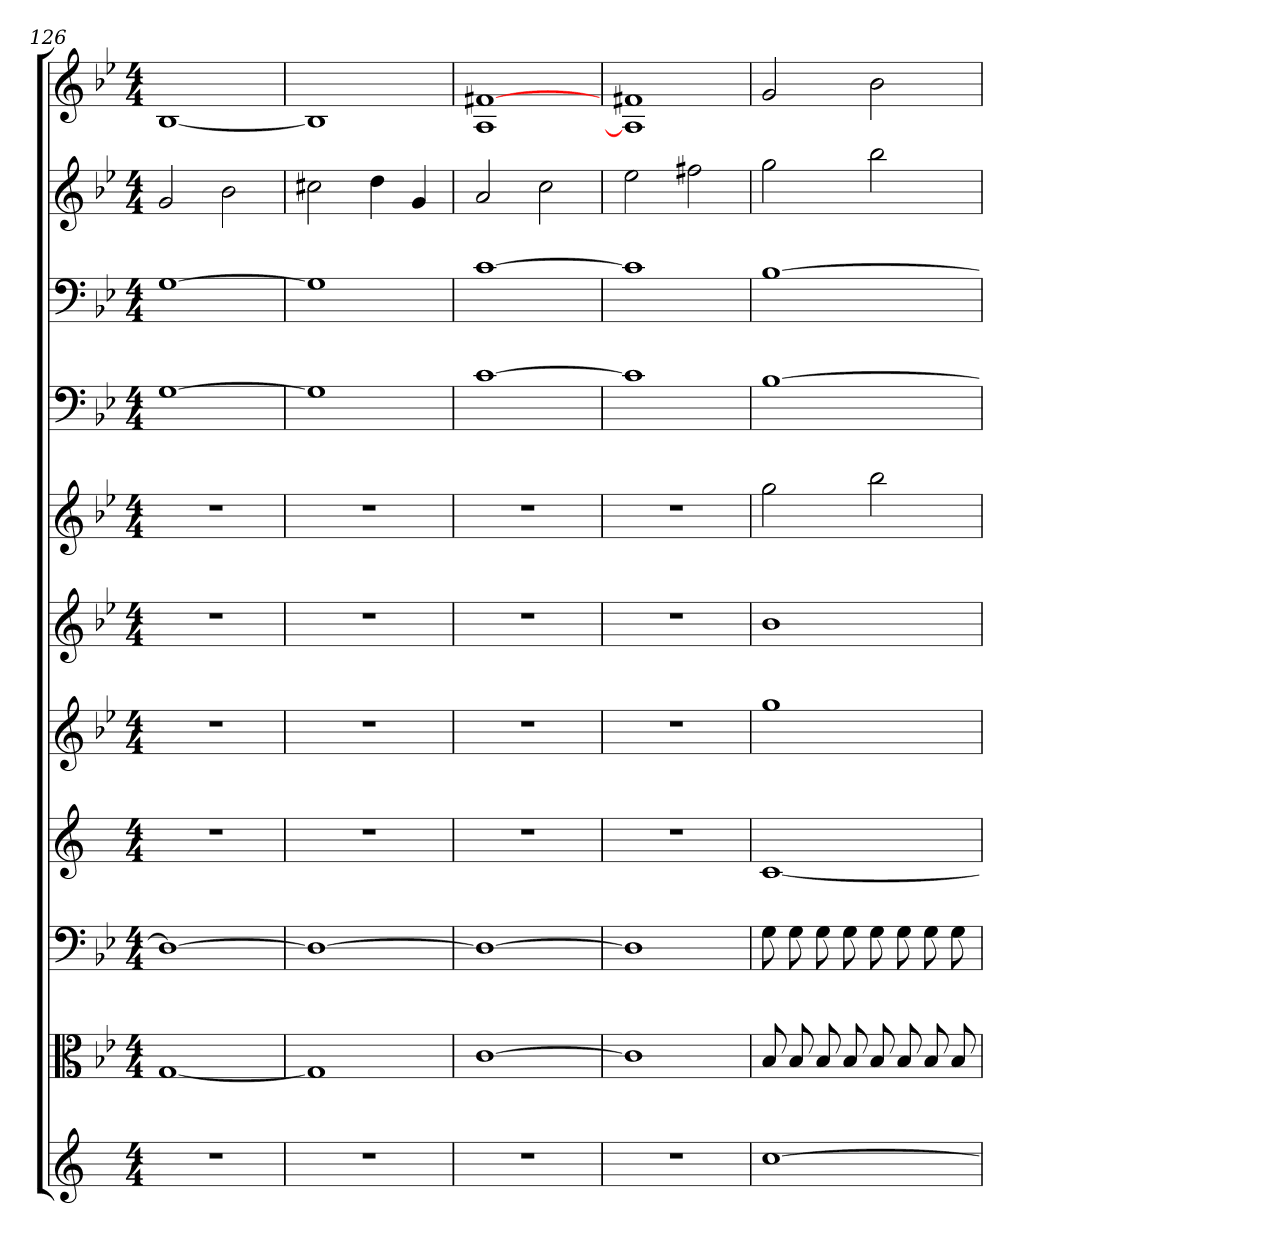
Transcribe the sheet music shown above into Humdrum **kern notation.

**kern	**kern	**kern	**kern	**kern	**kern	**kern	**kern	**kern	**kern	**kern
*part11	*part10	*part9	*part8	*part7	*part6	*part5	*part4	*part3	*part2	*part1
*staff11	*staff10	*staff9	*staff8	*staff7	*staff6	*staff5	*staff4	*staff3	*staff2	*staff1
*	*clefC3	*clefF4	*	*	*	*	*clefF4	*clefF4	*	*
*k[]	*k[b-e-]	*k[b-e-]	*k[]	*k[b-e-]	*k[b-e-]	*k[b-e-]	*k[b-e-]	*k[b-e-]	*k[b-e-]	*k[b-e-]
*M4/4	*M4/4	*M4/4	*M4/4	*M4/4	*M4/4	*M4/4	*M4/4	*M4/4	*M4/4	*M4/4
=126	=126	=126	=126	=126	=126	=126	=126	=126	=126	=126
1r	[1G	1D_	1r	1r	1r	1r	[1G	[1G	2g	[1B-
.	.	.	.	.	.	.	.	.	2b-	.
=127	=127	=127	=127	=127	=127	=127	=127	=127	=127	=127
1r	1G]	1D_	1r	1r	1r	1r	1G]	1G]	2cc#X	1B-]
.	.	.	.	.	.	.	.	.	4dd	.
.	.	.	.	.	.	.	.	.	4g	.
=128	=128	=128	=128	=128	=128	=128	=128	=128	=128	=128
1r	[1c	1D_	1r	1r	1r	1r	[1c	[1c	2a	1A [1f#X
.	.	.	.	.	.	.	.	.	2cc	.
=129	=129	=129	=129	=129	=129	=129	=129	=129	=129	=129
1r	1c]	1D]	1r	1r	1r	1r	1c]	1c]	2ee-	1A] 1f#X
.	.	.	.	.	.	.	.	.	2ff#X	.
=130	=130	=130	=130	=130	=130	=130	=130	=130	=130	=130
[1cc	8B-	8G	[1c	1gg	1b-	2gg	[1B-	[1B-	2gg	2g
.	8B-	8G	.	.	.	.	.	.	.	.
.	8B-	8G	.	.	.	.	.	.	.	.
.	8B-	8G	.	.	.	.	.	.	.	.
.	8B-	8G	.	.	.	2bb-	.	.	2bb-	2b-
.	8B-	8G	.	.	.	.	.	.	.	.
.	8B-	8G	.	.	.	.	.	.	.	.
.	8B-	8G	.	.	.	.	.	.	.	.
=	=	=	=	=	=	=	=	=	=	=
*-	*-	*-	*-	*-	*-	*-	*-	*-	*-	*-
